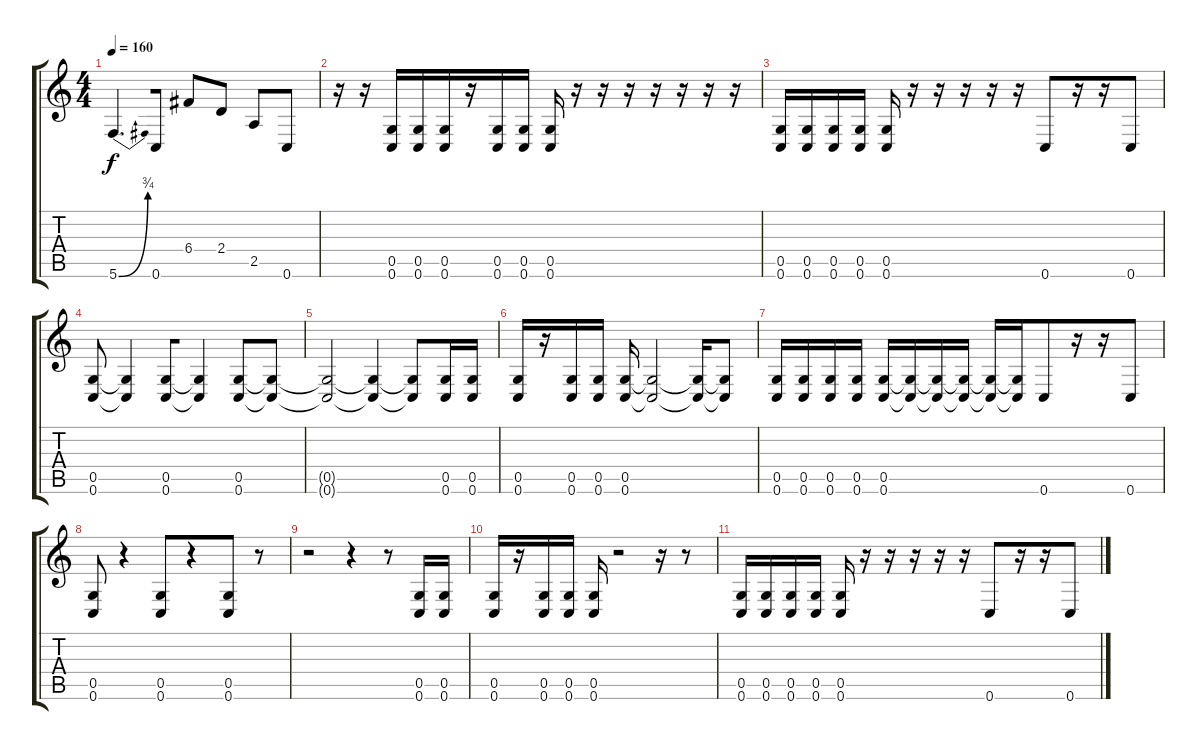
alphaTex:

\track "" {instrument distortionguitar}
\staff {score tabs}
\tuning (D4 A3 F3 C3 G2 C2) {hide}
\ts (4 4)
\tempo 160
\clef g2
\ks c
5.6{be (bend 0 0 60 3)}.4{d dy f beam merge} 0.6.8 6.4.8 2.4.8 2.5.8 0.6.8 |
r.16{beam merge} r.16 (0.5 0.6).16{beam merge} (0.5 0.6).16{beam merge} (0.5 0.6).16 r.16{beam merge} (0.5 0.6).16 (0.5 0.6).16 (0.5 0.6).16 r.16 r.16 r.16{beam merge} r.16 r.16 r.16 r.16 |
(0.5 0.6).16 (0.5 0.6).16 (0.5 0.6).16{beam merge} (0.5 0.6).16 (0.5 0.6).16 r.16 r.16 r.16 r.16 r.16 0.6.8{beam merge} r.16 r.16 0.6.8 |
(0.5 0.6).8 (0.5{t} 0.6{t}).4 (0.5 0.6).8{beam merge} (0.5{t} 0.6{t}).4 (0.5 0.6).8 (0.5{t} 0.6{t}).8 |
(0.5{t} 0.6{t}).2 (0.5{t} 0.6{t}).4 (0.5{t} 0.6{t}).8 (0.5 0.6).16 (0.5 0.6).16 |
(0.5 0.6).16{beam merge} r.16 (0.5 0.6).16{beam merge} (0.5 0.6).16 (0.5 0.6).16 (0.5{t} 0.6{t}).2 (0.5{t} 0.6{t}).16 (0.5{t} 0.6{t}).8 |
(0.5 0.6).16 (0.5 0.6).16 (0.5 0.6).16{beam merge} (0.5 0.6).16 (0.5 0.6).16 (0.5{t} 0.6{t}).16 (0.5{t} 0.6{t}).16 (0.5{t} 0.6{t}).16 (0.5{t} 0.6{t}).16 (0.5{t} 0.6{t}).16 0.6.8{beam merge} r.16 r.16 0.6.8 |
(0.5 0.6).8 r.4 (0.5 0.6).8{beam merge} r.4 (0.5 0.6).8 r.8 |
r.2 r.4 r.8 (0.5 0.6).16 (0.5 0.6).16 |
(0.5 0.6).16{beam merge} r.16 (0.5 0.6).16{beam merge} (0.5 0.6).16 (0.5 0.6).16 r.2 r.16 r.8 |
(0.5 0.6).16 (0.5 0.6).16 (0.5 0.6).16{beam merge} (0.5 0.6).16 (0.5 0.6).16 r.16 r.16 r.16 r.16 r.16 0.6.8{beam merge} r.16 r.16 0.6.8
